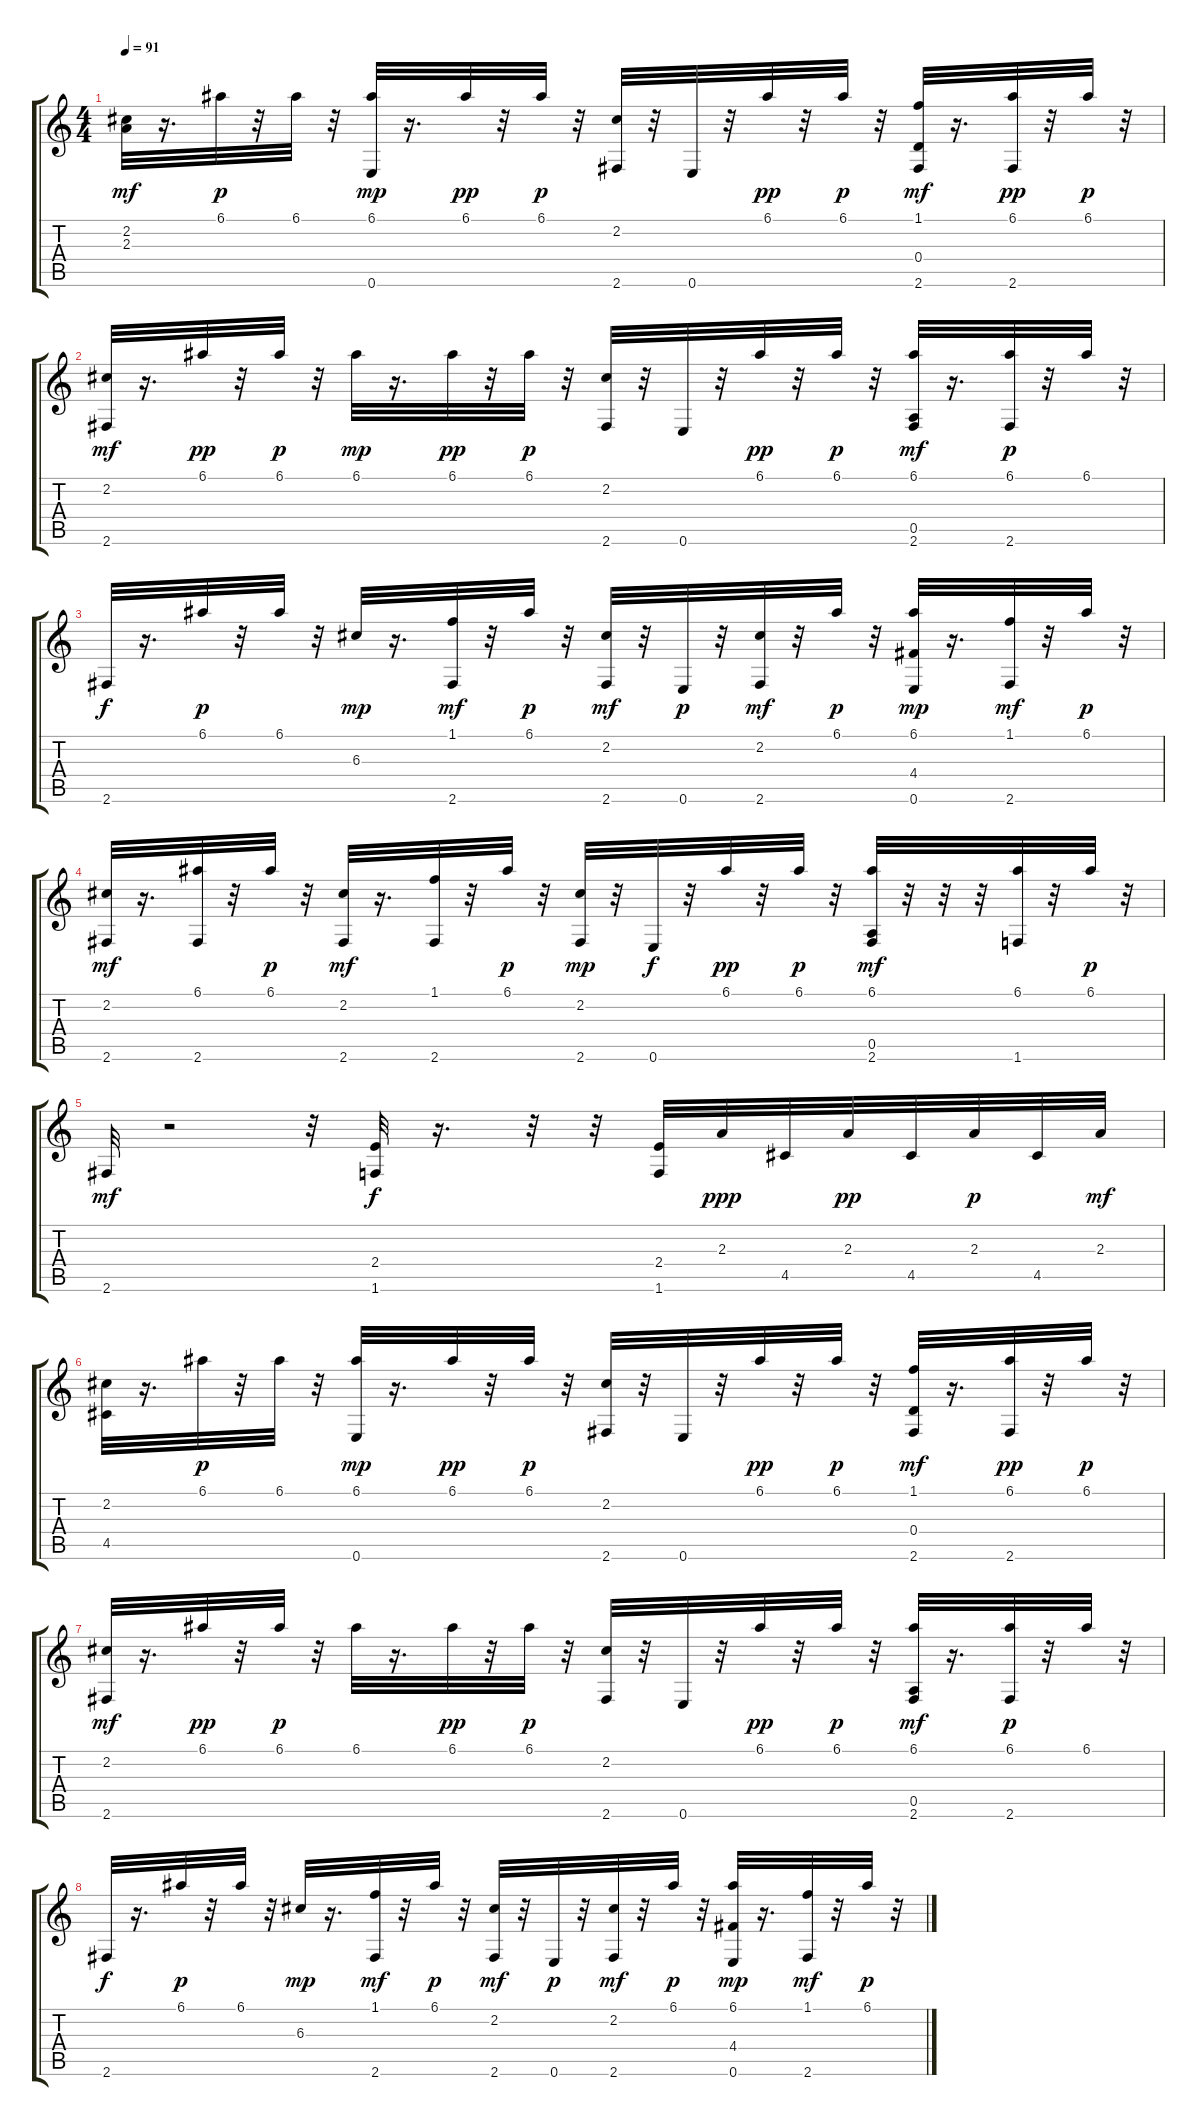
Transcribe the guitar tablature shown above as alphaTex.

\track "" {instrument acousticguitarsteel}
\staff {score tabs}
\tuning (E4 B3 G3 D3 A2 E2) {hide}
\ts (4 4)
\tempo 91
\clef g2
\ks c
(2.2 2.3).32{dy mf} r.16{d} 6.1.32{dy p} r.32 6.1.32 r.32 (6.1 0.6).32{dy mp} r.16{d} 6.1.32{dy pp} r.32 6.1.32{dy p} r.32 (2.2 2.6).32 r.32 0.6.32 r.32 6.1.32{dy pp} r.32 6.1.32{dy p} r.32 (1.1 0.4 2.6).32{dy mf} r.16{d} (6.1 2.6).32{dy pp} r.32 6.1.32{dy p} r.32 |
(2.2 2.6).32{dy mf} r.16{d} 6.1.32{dy pp} r.32 6.1.32{dy p} r.32 6.1.32{dy mp} r.16{d} 6.1.32{dy pp} r.32 6.1.32{dy p} r.32 (2.2 2.6).32 r.32 0.6.32 r.32 6.1.32{dy pp} r.32 6.1.32{dy p} r.32 (6.1 0.5 2.6).32{dy mf} r.16{d} (6.1 2.6).32{dy p} r.32 6.1.32 r.32 |
2.6.32{dy f} r.16{d} 6.1.32{dy p} r.32 6.1.32 r.32 6.3.32{dy mp} r.16{d} (1.1 2.6).32{dy mf} r.32 6.1.32{dy p} r.32 (2.2 2.6).32{dy mf} r.32 0.6.32{dy p} r.32 (2.2 2.6).32{dy mf} r.32 6.1.32{dy p} r.32 (6.1 4.4 0.6).32{dy mp} r.16{d} (1.1 2.6).32{dy mf} r.32 6.1.32{dy p} r.32 |
(2.2 2.6).32{dy mf} r.16{d} (6.1 2.6).32 r.32 6.1.32{dy p} r.32 (2.2 2.6).32{dy mf} r.16{d} (1.1 2.6).32 r.32 6.1.32{dy p} r.32 (2.2 2.6).32{dy mp} r.32 0.6.32{dy f} r.32 6.1.32{dy pp} r.32 6.1.32{dy p} r.32 (6.1 0.5 2.6).32{dy mf} r.32 r.32 r.32 (6.1 1.6).32 r.32 6.1.32{dy p} r.32 |
2.6.32{dy mf} r.2 r.32 (2.4 1.6).32{dy f} r.16{d} r.32 r.32 (2.4 1.6).32 2.3.32{dy ppp} 4.5.32{instrument acousticgrandpiano} 2.3.32{dy pp} 4.5.32 2.3.32{dy p} 4.5.32 2.3.32{dy mf} |
(2.2 4.5).32 r.16{d} 6.1.32{dy p} r.32 6.1.32 r.32 (6.1 0.6).32{dy mp} r.16{d} 6.1.32{dy pp} r.32 6.1.32{dy p} r.32 (2.2 2.6).32 r.32 0.6.32 r.32 6.1.32{dy pp} r.32 6.1.32{dy p} r.32 (1.1 0.4 2.6).32{dy mf} r.16{d} (6.1 2.6).32{dy pp} r.32 6.1.32{dy p} r.32 |
(2.2 2.6).32{dy mf} r.16{d} 6.1.32{dy pp} r.32 6.1.32{dy p} r.32 6.1.32 r.16{d} 6.1.32{dy pp} r.32 6.1.32{dy p} r.32 (2.2 2.6).32 r.32 0.6.32 r.32 6.1.32{dy pp} r.32 6.1.32{dy p} r.32 (6.1 0.5 2.6).32{dy mf} r.16{d} (6.1 2.6).32{dy p} r.32 6.1.32 r.32 |
2.6.32{dy f} r.16{d} 6.1.32{dy p} r.32 6.1.32 r.32 6.3.32{dy mp} r.16{d} (1.1 2.6).32{dy mf} r.32 6.1.32{dy p} r.32 (2.2 2.6).32{dy mf} r.32 0.6.32{dy p} r.32 (2.2 2.6).32{dy mf} r.32 6.1.32{dy p} r.32 (6.1 4.4 0.6).32{dy mp} r.16{d} (1.1 2.6).32{dy mf} r.32 6.1.32{dy p} r.32
